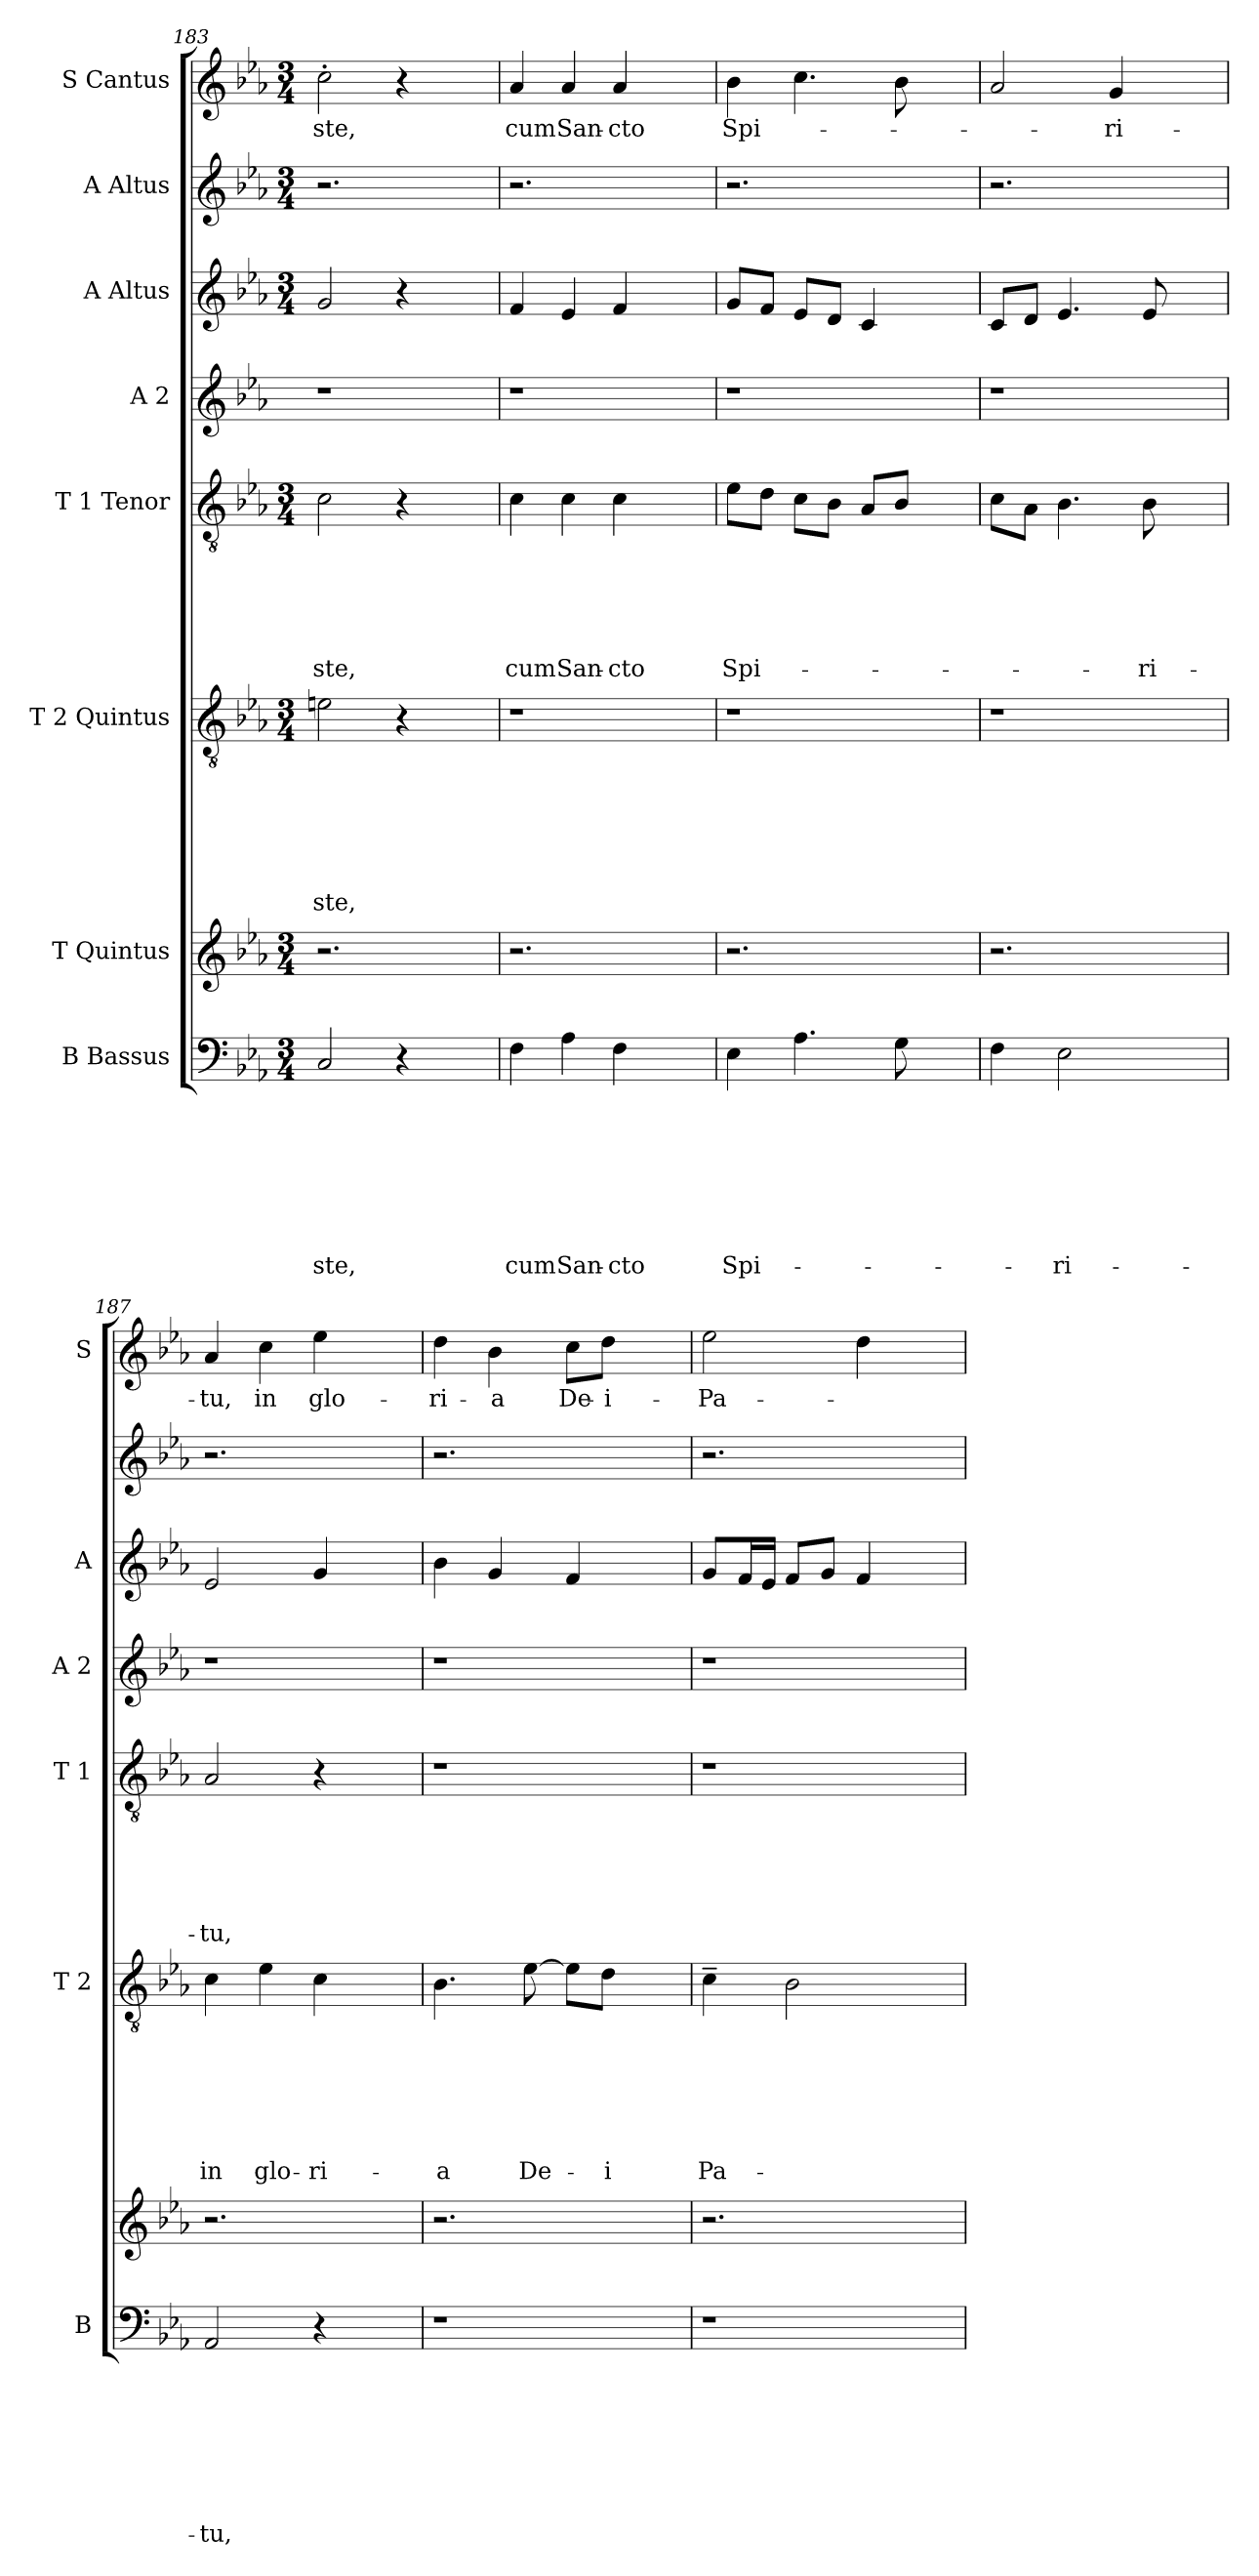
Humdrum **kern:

**kern	**text	**text	**text	**text	**text	**text	**text	**text	**kern	**kern	**text	**text	**text	**text	**text	**text	**text	**kern	**text	**text	**text	**text	**text	**text	**kern	**kern	**kern	**kern	**text
*part8	*part8	*part8	*part8	*part8	*part8	*part8	*part8	*part8	*part7	*part6	*part6	*part6	*part6	*part6	*part6	*part6	*part6	*part5	*part5	*part5	*part5	*part5	*part5	*part5	*part4	*part3	*part2	*part1	*part1
*staff8	*staff8	*staff8	*staff8	*staff8	*staff8	*staff8	*staff8	*staff8	*staff7	*staff6	*staff6	*staff6	*staff6	*staff6	*staff6	*staff6	*staff6	*staff5	*staff5	*staff5	*staff5	*staff5	*staff5	*staff5	*staff4	*staff3	*staff2	*staff1	*staff1
*I"B Bassus	*	*	*	*	*	*	*	*	*I"T Quintus	*I"T 2 Quintus	*	*	*	*	*	*	*	*I"T 1 Tenor	*	*	*	*	*	*	*I"A 2	*I"A Altus	*I"A Altus	*I"S Cantus	*
*I'B	*	*	*	*	*	*	*	*	*	*I'T 2	*	*	*	*	*	*	*	*I'T 1	*	*	*	*	*	*	*I'A 2	*I'A	*	*I'S	*
*clefF4	*	*	*	*	*	*	*	*	*clefG2	*clefGv2	*	*	*	*	*	*	*	*clefGv2	*	*	*	*	*	*	*clefG2	*clefG2	*clefG2	*clefG2	*
*k[b-e-a-]	*	*	*	*	*	*	*	*	*k[b-e-a-]	*k[b-e-a-]	*	*	*	*	*	*	*	*k[b-e-a-]	*	*	*	*	*	*	*k[b-e-a-]	*k[b-e-a-]	*k[b-e-a-]	*k[b-e-a-]	*
*E-:	*	*	*	*	*	*	*	*	*E-:	*E-:	*	*	*	*	*	*	*	*E-:	*	*	*	*	*	*	*E-:	*E-:	*E-:	*E-:	*
*M3/4	*	*	*	*	*	*	*	*	*M3/4	*M3/4	*	*	*	*	*	*	*	*M3/4	*	*	*	*	*	*	*	*M3/4	*M3/4	*M3/4	*
=183	=183	=183	=183	=183	=183	=183	=183	=183	=183	=183	=183	=183	=183	=183	=183	=183	=183	=183	=183	=183	=183	=183	=183	=183	=183	=183	=183	=183	=183
!	!	!	!	!	!	!	!	!LO:LY:b	!	!	!	!	!	!	!	!	!LO:LY:b	!	!	!	!	!	!	!LO:LY:b	!	!	!	!	!LO:LY:b
2C/	.	.	.	.	.	.	.	-ste,	2.r	2en\	.	.	.	.	.	.	-ste,	2c\	.	.	.	.	.	-ste,	1r	2g/	2.r	2cc'>\	-ste,
4r	.	.	.	.	.	.	.	.	.	4r	.	.	.	.	.	.	.	4r	.	.	.	.	.	.	.	4r	.	4r	.
4ryy	.	.	.	.	.	.	.	.	4ryy	4ryy	.	.	.	.	.	.	.	4ryy	.	.	.	.	.	.	.	4ryy	4ryy	4ryy	.
=184	=184	=184	=184	=184	=184	=184	=184	=184	=184	=184	=184	=184	=184	=184	=184	=184	=184	=184	=184	=184	=184	=184	=184	=184	=184	=184	=184	=184	=184
!	!	!	!	!	!	!	!	!LO:LY:b	!	!LO:N:vis=1	!	!	!	!	!	!	!	!	!	!	!	!	!	!LO:LY:b	!	!	!	!	!LO:LY:b
4F\	.	.	.	.	.	.	.	cum	2.r	2.r	.	.	.	.	.	.	.	4c\	.	.	.	.	.	cum	1r	4f/	2.r	4a-/	cum
!	!	!	!	!	!	!	!	!LO:LY:b	!	!	!	!	!	!	!	!	!	!	!	!	!	!	!	!LO:LY:b	!	!	!	!	!LO:LY:b
4A-\	.	.	.	.	.	.	.	San-	.	.	.	.	.	.	.	.	.	4c\	.	.	.	.	.	San-	.	4e-/	.	4a-/	San-
!	!	!	!	!	!	!	!	!LO:LY:b	!	!	!	!	!	!	!	!	!	!	!	!	!	!	!	!LO:LY:b	!	!	!	!	!LO:LY:b
4F\	.	.	.	.	.	.	.	-cto	.	.	.	.	.	.	.	.	.	4c\	.	.	.	.	.	-cto	.	4f/	.	4a-/	-cto
4ryy	.	.	.	.	.	.	.	.	4ryy	4ryy	.	.	.	.	.	.	.	4ryy	.	.	.	.	.	.	.	4ryy	4ryy	4ryy	.
=185	=185	=185	=185	=185	=185	=185	=185	=185	=185	=185	=185	=185	=185	=185	=185	=185	=185	=185	=185	=185	=185	=185	=185	=185	=185	=185	=185	=185	=185
!	!	!	!	!	!	!	!	!LO:LY:b	!	!LO:N:vis=1	!	!	!	!	!	!	!	!	!	!	!	!	!	!LO:LY:b	!	!	!	!	!LO:LY:b
4E-\	.	.	.	.	.	.	.	Spi-	2.r	2.r	.	.	.	.	.	.	.	8e-\L	.	.	.	.	.	Spi-	1r	8g/L	2.r	4b-\	Spi-
.	.	.	.	.	.	.	.	.	.	.	.	.	.	.	.	.	.	8d\J	.	.	.	.	.	.	.	8f/J	.	.	.
4.A-\	.	.	.	.	.	.	.	.	.	.	.	.	.	.	.	.	.	8c\L	.	.	.	.	.	.	.	8e-/L	.	4.cc\	.
.	.	.	.	.	.	.	.	.	.	.	.	.	.	.	.	.	.	8B-\J	.	.	.	.	.	.	.	8d/J	.	.	.
.	.	.	.	.	.	.	.	.	.	.	.	.	.	.	.	.	.	8A-/L	.	.	.	.	.	.	.	4c/	.	.	.
8G\	.	.	.	.	.	.	.	.	.	.	.	.	.	.	.	.	.	8B-/J	.	.	.	.	.	.	.	.	.	8b-\	.
4ryy	.	.	.	.	.	.	.	.	4ryy	4ryy	.	.	.	.	.	.	.	4ryy	.	.	.	.	.	.	.	4ryy	4ryy	4ryy	.
!!LO:LB:g=z
=186	=186	=186	=186	=186	=186	=186	=186	=186	=186	=186	=186	=186	=186	=186	=186	=186	=186	=186	=186	=186	=186	=186	=186	=186	=186	=186	=186	=186	=186
!	!	!	!	!	!	!	!	!	!	!LO:N:vis=1	!	!	!	!	!	!	!	!	!	!	!	!	!	!	!	!	!	!	!
4F\	.	.	.	.	.	.	.	.	2.r	2.r	.	.	.	.	.	.	.	8c\L	.	.	.	.	.	.	1r	8c/L	2.r	2a-/	.
.	.	.	.	.	.	.	.	.	.	.	.	.	.	.	.	.	.	8A-\J	.	.	.	.	.	.	.	8d/J	.	.	.
!	!	!	!	!	!	!	!	!LO:LY:b	!	!	!	!	!	!	!	!	!	!	!	!	!	!	!	!	!	!	!	!	!
2E-\	.	.	.	.	.	.	.	-ri-	.	.	.	.	.	.	.	.	.	4.B-\	.	.	.	.	.	.	.	4.e-/	.	.	.
!	!	!	!	!	!	!	!	!	!	!	!	!	!	!	!	!	!	!	!	!	!	!	!	!	!	!	!	!	!LO:LY:b
.	.	.	.	.	.	.	.	.	.	.	.	.	.	.	.	.	.	.	.	.	.	.	.	.	.	.	.	4g/	-ri-
!	!	!	!	!	!	!	!	!	!	!	!	!	!	!	!	!	!	!	!	!	!	!	!	!LO:LY:b	!	!	!	!	!
.	.	.	.	.	.	.	.	.	.	.	.	.	.	.	.	.	.	8B-\	.	.	.	.	.	-ri-	.	8e-/	.	.	.
4ryy	.	.	.	.	.	.	.	.	4ryy	4ryy	.	.	.	.	.	.	.	4ryy	.	.	.	.	.	.	.	4ryy	4ryy	4ryy	.
=187	=187	=187	=187	=187	=187	=187	=187	=187	=187	=187	=187	=187	=187	=187	=187	=187	=187	=187	=187	=187	=187	=187	=187	=187	=187	=187	=187	=187	=187
!	!	!	!	!	!	!	!	!LO:LY:b	!	!	!	!	!	!	!	!	!LO:LY:b	!	!	!	!	!	!	!LO:LY:b	!	!	!	!	!LO:LY:b
2AA-/	.	.	.	.	.	.	.	-tu,	2.r	4c\	.	.	.	.	.	.	in	2A-/	.	.	.	.	.	-tu,	1r	2e-/	2.r	4a-/	-tu,
!	!	!	!	!	!	!	!	!	!	!	!	!	!	!	!	!	!LO:LY:b	!	!	!	!	!	!	!	!	!	!	!	!LO:LY:b
.	.	.	.	.	.	.	.	.	.	4e-\	.	.	.	.	.	.	glo-	.	.	.	.	.	.	.	.	.	.	4cc\	in
!	!	!	!	!	!	!	!	!	!	!	!	!	!	!	!	!	!LO:LY:b	!	!	!	!	!	!	!	!	!	!	!	!LO:LY:b
4r	.	.	.	.	.	.	.	.	.	4c\	.	.	.	.	.	.	-ri-	4r	.	.	.	.	.	.	.	4g/	.	4ee-\	glo-
4ryy	.	.	.	.	.	.	.	.	4ryy	4ryy	.	.	.	.	.	.	.	4ryy	.	.	.	.	.	.	.	4ryy	4ryy	4ryy	.
=188	=188	=188	=188	=188	=188	=188	=188	=188	=188	=188	=188	=188	=188	=188	=188	=188	=188	=188	=188	=188	=188	=188	=188	=188	=188	=188	=188	=188	=188
!LO:N:vis=1	!	!	!	!	!	!	!	!	!	!	!	!	!	!	!	!	!LO:LY:b	!LO:N:vis=1	!	!	!	!	!	!	!	!	!	!	!LO:LY:b
2.r	.	.	.	.	.	.	.	.	2.r	4.B-\	.	.	.	.	.	.	-a	2.r	.	.	.	.	.	.	1r	4b-\	2.r	4dd\	-ri-
!	!	!	!	!	!	!	!	!	!	!	!	!	!	!	!	!	!	!	!	!	!	!	!	!	!	!	!	!	!LO:LY:b
.	.	.	.	.	.	.	.	.	.	.	.	.	.	.	.	.	.	.	.	.	.	.	.	.	.	4g/	.	4b-\	-a
!	!	!	!	!	!	!	!	!	!	!	!	!	!	!	!	!	!LO:LY:b	!	!	!	!	!	!	!	!	!	!	!	!
.	.	.	.	.	.	.	.	.	.	[>8e-\	.	.	.	.	.	.	De-	.	.	.	.	.	.	.	.	.	.	.	.
!	!	!	!	!	!	!	!	!	!	!	!	!	!	!	!	!	!	!	!	!	!	!	!	!	!	!	!	!	!LO:LY:b
.	.	.	.	.	.	.	.	.	.	8e-\L]	.	.	.	.	.	.	.	.	.	.	.	.	.	.	.	4f/	.	8cc\L	De-
!	!	!	!	!	!	!	!	!	!	!	!	!	!	!	!	!	!LO:LY:b	!	!	!	!	!	!	!	!	!	!	!	!LO:LY:b
.	.	.	.	.	.	.	.	.	.	8d\J	.	.	.	.	.	.	-i	.	.	.	.	.	.	.	.	.	.	8dd\J	-i-
4ryy	.	.	.	.	.	.	.	.	4ryy	4ryy	.	.	.	.	.	.	.	4ryy	.	.	.	.	.	.	.	4ryy	4ryy	4ryy	.
=189	=189	=189	=189	=189	=189	=189	=189	=189	=189	=189	=189	=189	=189	=189	=189	=189	=189	=189	=189	=189	=189	=189	=189	=189	=189	=189	=189	=189	=189
!LO:N:vis=1	!	!	!	!	!	!	!	!	!	!	!	!	!	!	!	!	!LO:LY:b	!LO:N:vis=1	!	!	!	!	!	!	!	!	!	!	!LO:LY:b
2.r	.	.	.	.	.	.	.	.	2.r	4c~>\	.	.	.	.	.	.	Pa-	2.r	.	.	.	.	.	.	1r	8g/L	2.r	2ee-\	-Pa-
.	.	.	.	.	.	.	.	.	.	.	.	.	.	.	.	.	.	.	.	.	.	.	.	.	.	16f/L	.	.	.
.	.	.	.	.	.	.	.	.	.	.	.	.	.	.	.	.	.	.	.	.	.	.	.	.	.	16e-/JJ	.	.	.
.	.	.	.	.	.	.	.	.	.	2B-\	.	.	.	.	.	.	.	.	.	.	.	.	.	.	.	8f/L	.	.	.
.	.	.	.	.	.	.	.	.	.	.	.	.	.	.	.	.	.	.	.	.	.	.	.	.	.	8g/J	.	.	.
.	.	.	.	.	.	.	.	.	.	.	.	.	.	.	.	.	.	.	.	.	.	.	.	.	.	4f/	.	4dd\	.
4ryy	.	.	.	.	.	.	.	.	4ryy	4ryy	.	.	.	.	.	.	.	4ryy	.	.	.	.	.	.	.	4ryy	4ryy	4ryy	.
=	=	=	=	=	=	=	=	=	=	=	=	=	=	=	=	=	=	=	=	=	=	=	=	=	=	=	=	=	=
*-	*-	*-	*-	*-	*-	*-	*-	*-	*-	*-	*-	*-	*-	*-	*-	*-	*-	*-	*-	*-	*-	*-	*-	*-	*-	*-	*-	*-	*-
